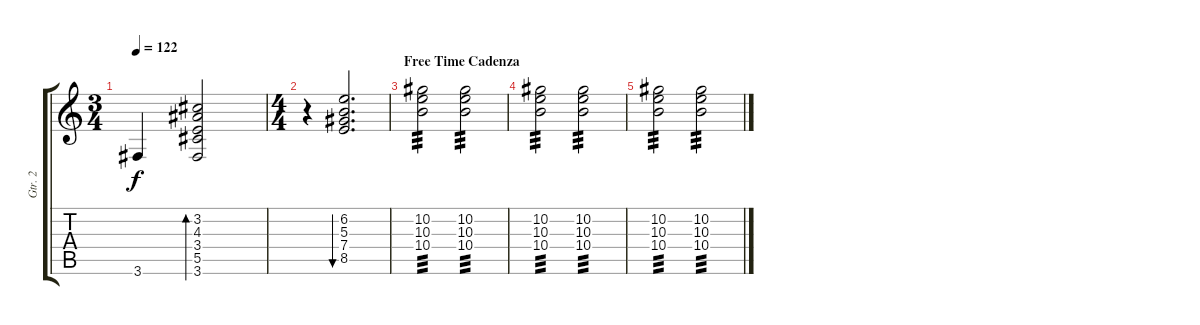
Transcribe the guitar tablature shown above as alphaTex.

\track ("Gtr. 2" "Gtr. 2") {instrument overdrivenguitar}
\staff {score tabs}
\tuning (Eb4 Bb3 Gb3 Db3 Ab2 Eb2) {hide}
\ts (3 4)
\tempo 122
\clef g2
\ks c
3.6.4{dy f} (3.2 4.3 3.4 5.5 3.6).2{bd 30} |
\ts (4 4)
r.4 (6.2 5.3 7.4 8.5).2{d bu 30} |
\section ("" "Free Time Cadenza")
(10.2 10.3 10.4).2{tp 3} (10.2 10.3 10.4).2{tp 3} |
(10.2 10.3 10.4).2{tp 3} (10.2 10.3 10.4).2{tp 3} |
(10.2 10.3 10.4).2{tp 3} (10.2 10.3 10.4).2{tp 3}
